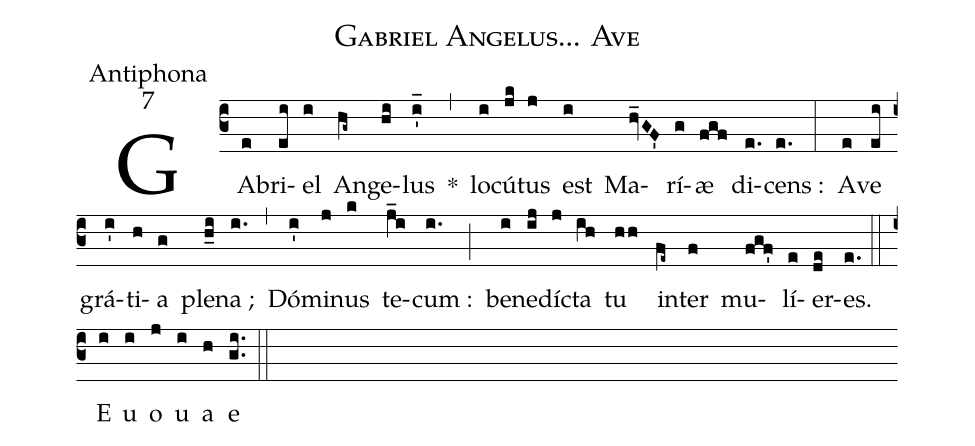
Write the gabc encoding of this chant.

name:Gabriel Angelus... Ave;
office-part:Antiphona;
mode:7;
%%
(c3) GA(e)bri(ei)el(i) An(hg~)ge(hi)lus(i'_) *(,) lo(i)cú(jk)tus(j) est(i) Ma(hv_GF')rí(g)æ(fgf) di(e.)cens :(e.) (:) A(e)ve(ei) grá(i')ti(h)a(g) ple(h_i)na ;(i.) (,) Dó(i')mi(j)nus(k) te(j_i)cum :(i.) (;) be(i)ne(ij)díc(j)ta(ih) tu(hh) in(fe~)ter(f) mu(fgf')lí(e)er(de)es.(e.) (::) E(i) u(i) o(j) u(i) a(h) e (g.i.) (::)
